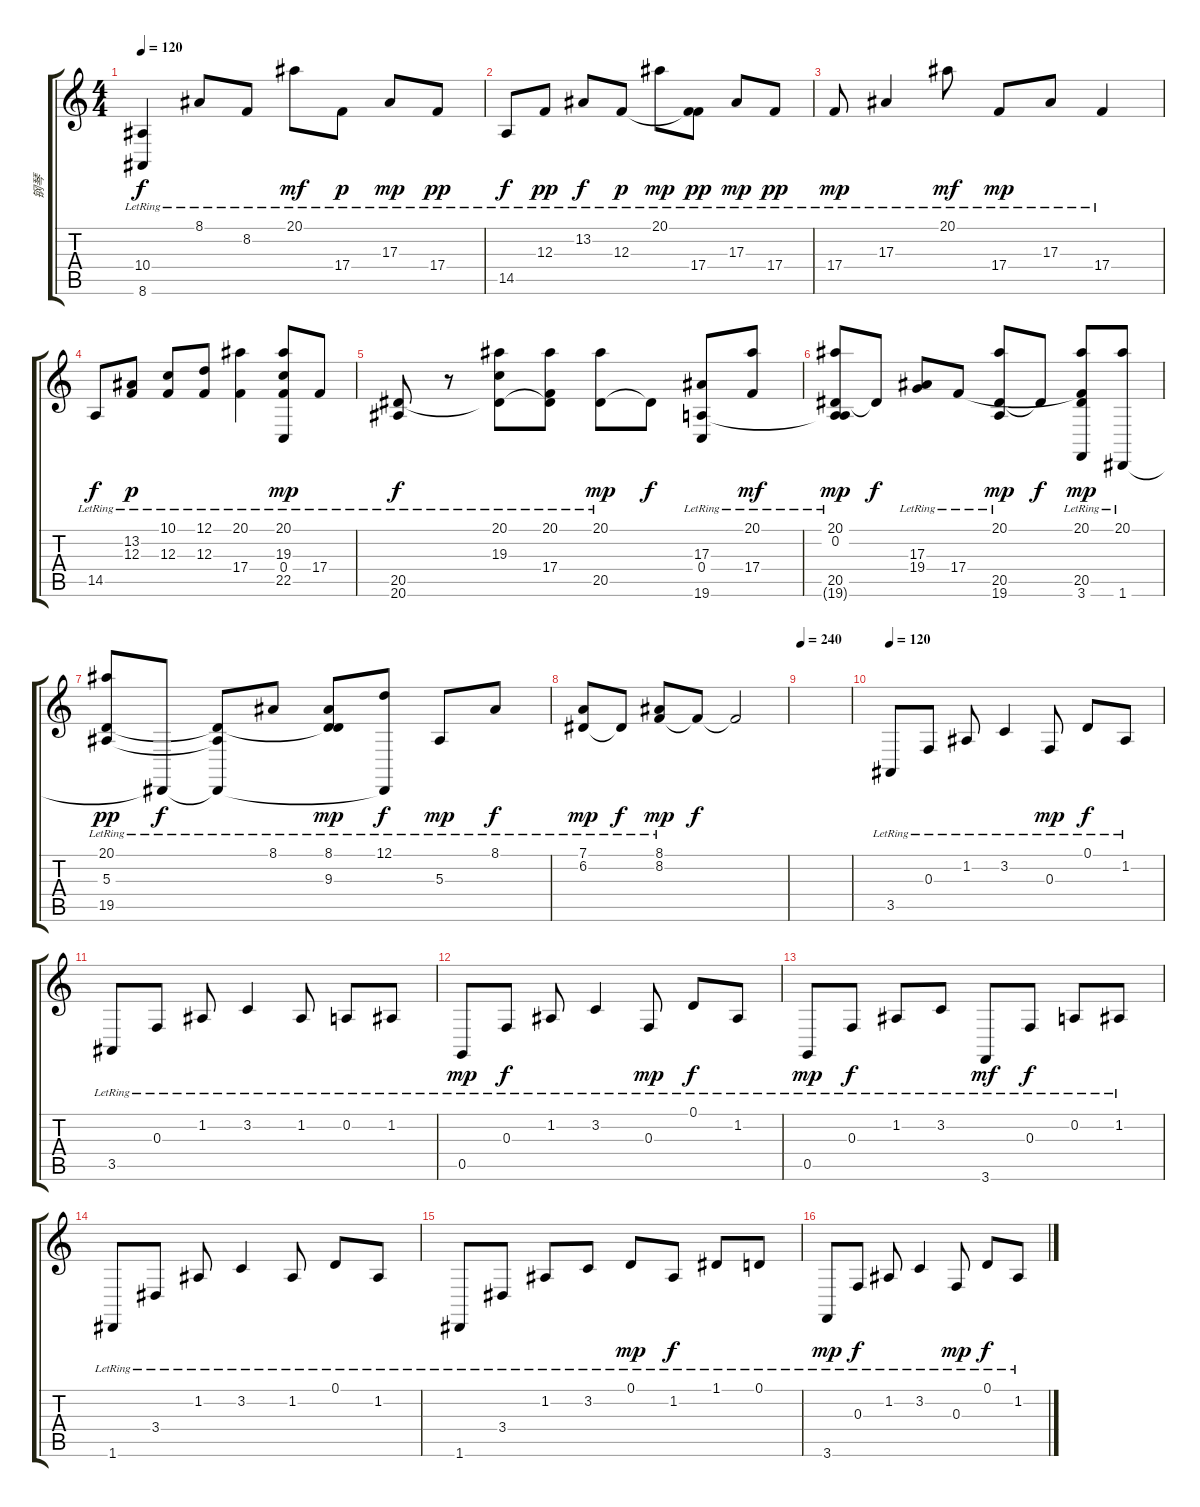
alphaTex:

\track ("钢琴" "钢琴") {instrument brightacousticpiano}
\staff {score tabs}
\tuning (D4 A3 F3 C3 G2 D2) {hide}
\ts (4 4)
\tempo 120
\clef g2
\ks c
(10.4{lr} 8.6{lr}).4{dy f instrument brightacousticpiano} 8.1{lr}.8 8.2{lr}.8 20.1{lr}.8{dy mf} 17.4{lr}.8{dy p} 17.3{lr}.8{dy mp} 17.4{lr}.8{dy pp} |
14.5{lr}.8{dy f} 12.3{lr}.8{dy pp} 13.2{lr}.8{dy f} 12.3{lr}.8{dy p} 20.1{lr}.8{dy mp} (12.3{t} 17.4{lr}).8{dy pp} 17.3{lr}.8{dy mp} 17.4{lr}.8{dy pp} |
17.4{lr}.8{dy mp} 17.3{lr}.4 20.1{lr}.8{dy mf} 17.4{lr}.8{dy mp} 17.3{lr}.8 17.4{lr}.4 |
14.5{lr}.8{dy f} (13.2{lr} 12.3{lr}).8{dy p} (10.1{lr} 12.3{lr}).8 (12.1{lr} 12.3{lr}).8 (20.1{lr} 17.4{lr}).4 (20.1{lr} 19.3{lr} 0.4{lr} 22.5{lr}).8{dy mp} 17.4{lr}.8 |
(20.5{lr} 20.6{lr}).8{dy f} r.8 (20.1{lr} 19.3{lr} 20.5{t}).8 (20.1{lr} 17.4{lr} 20.5{t}).8 (20.1{lr} 20.5{lr}).8{dy mp} 20.5{t}.8{dy f} (17.3{lr} 0.4{lr} 19.6{lr}).8 (20.1{lr} 17.4{lr}).8{dy mf} |
(20.1{lr} 0.2{lr} 20.5{lr} 19.6{t}).8{dy mp} 20.5{t}.8{dy f} (17.3{lr} 19.4{lr}).8 17.4{lr}.8 (20.1{lr} 20.5{lr} 19.6{lr}).8{dy mp} 20.5{t}.8{dy f} (20.1{lr} 17.4{t} 20.5{lr} 3.6{lr}).8{dy mp} (20.1{lr} 1.6{lr}).8 |
(20.1{lr} 5.3{lr} 19.5{lr}).8{dy pp} 1.6{lr t}.8{dy f} (5.3{t} 19.5{lr t} 1.6{lr t}).8 8.1{lr}.8 (8.1{lr} 9.3{lr} 19.5{t}).8{dy mp} (12.1{lr} 1.6{t}).8{dy f} 5.3{lr}.8{dy mp} 8.1{lr}.8{dy f} |
(7.1{lr} 6.2{lr}).8{dy mp} 6.2{lr t}.8{dy f} (8.1{lr} 8.2{lr}).8{dy mp} 8.2{t}.8{dy f} 8.2{t}.2 |
\tempo 240
|
\tempo 120
3.5{lr}.8 0.3{lr}.8 1.2{lr}.8 3.2{lr}.4 0.3{lr}.8{dy mp} 0.1{lr}.8{dy f} 1.2{lr}.8 |
3.5{lr}.8 0.3{lr}.8 1.2{lr}.8 3.2{lr}.4 1.2{lr}.8 0.2{lr}.8 1.2{lr}.8 |
0.5{lr}.8{dy mp} 0.3{lr}.8{dy f} 1.2{lr}.8 3.2{lr}.4 0.3{lr}.8{dy mp} 0.1{lr}.8{dy f} 1.2{lr}.8 |
0.5{lr}.8{dy mp} 0.3{lr}.8{dy f} 1.2{lr}.8 3.2{lr}.8 3.6{lr}.8{dy mf} 0.3{lr}.8{dy f} 0.2{lr}.8 1.2{lr}.8 |
1.6{lr}.8 3.4{lr}.8 1.2{lr}.8 3.2{lr}.4 1.2{lr}.8 0.1{lr}.8 1.2{lr}.8 |
1.6{lr}.8 3.4{lr}.8 1.2{lr}.8 3.2{lr}.8 0.1{lr}.8{dy mp} 1.2{lr}.8{dy f} 1.1{lr}.8 0.1{lr}.8 |
3.6{lr}.8{dy mp} 0.3{lr}.8{dy f} 1.2{lr}.8 3.2{lr}.4 0.3{lr}.8{dy mp} 0.1{lr}.8{dy f} 1.2{lr}.8
